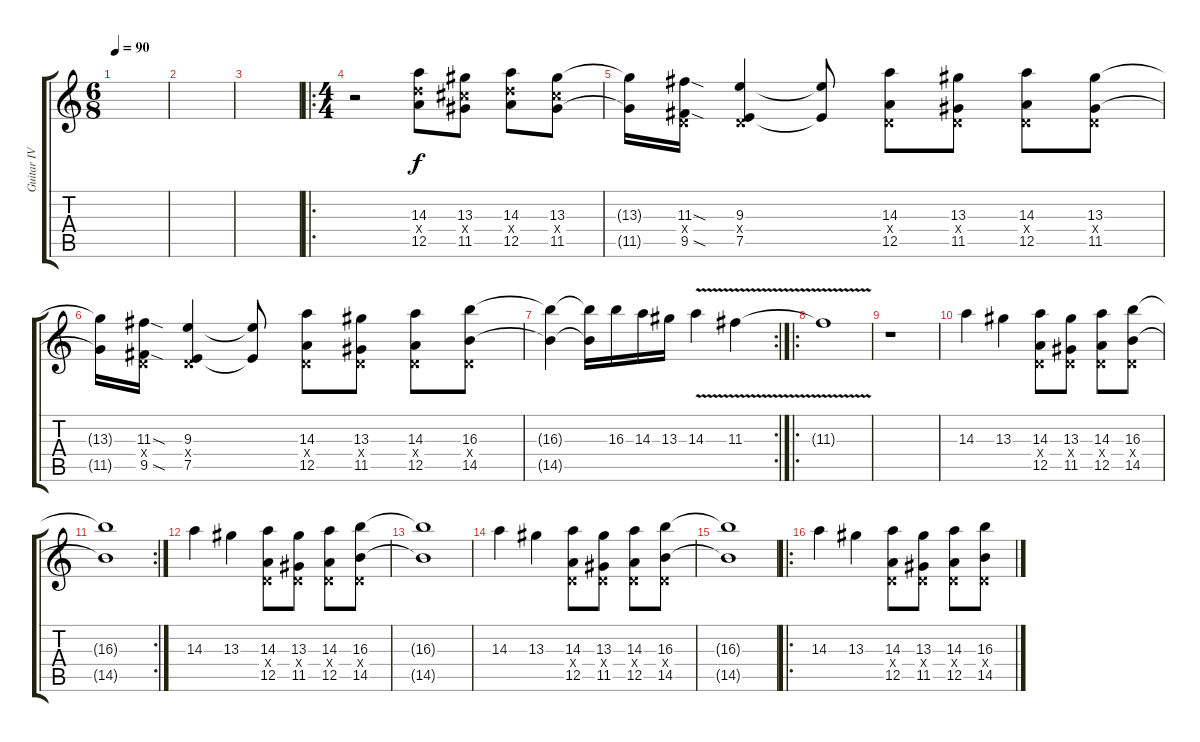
\track ("Guitar IV" "Guitar IV") {instrument distortionguitar}
\staff {score tabs}
\tuning (E4 B3 G3 D3 A2 E2) {hide}
\ts (6 8)
\tempo 90
\clef g2
\ks c
|
|
|
\ro
\ts (4 4)
r.2 (14.3 12.4{x} 12.5).8 (13.3 11.4{x} 11.5).8 (14.3 12.4{x} 12.5).8 (13.3 11.4{x} 11.5).8 |
(13.3{t} 11.5{t}).16 (11.3{sod} 0.4{x} 9.5{sod}).16 (9.3 0.4{x} 7.5).4 (9.3{t} 7.5{t}).8 (14.3 0.4{x} 12.5).8 (13.3 0.4{x} 11.5).8 (14.3 0.4{x} 12.5).8 (13.3 0.4{x} 11.5).8 |
(13.3{t} 11.5{t}).16 (11.3{sod} 0.4{x} 9.5{sod}).16 (9.3 0.4{x} 7.5).4 (9.3{t} 7.5{t}).8 (14.3 0.4{x} 12.5).8 (13.3 0.4{x} 11.5).8 (14.3 0.4{x} 12.5).8 (16.3 0.4{x} 14.5).8 |
\rc 2
(16.3{t} 14.5{t}).4 (16.3{t} 14.5{t}).16 16.3.16 14.3.16 13.3.16 14.3{v}.4 11.3{v}.4 |
\ro
11.3{t}.1 |
r.1 |
14.3.4 13.3.4 (14.3 0.4{x} 12.5).8 (13.3 0.4{x} 11.5).8 (14.3 0.4{x} 12.5).8 (16.3 0.4{x} 14.5).8 |
\rc 2
(16.3{t} 14.5{t}).1 |
14.3.4 13.3.4 (14.3 0.4{x} 12.5).8 (13.3 0.4{x} 11.5).8 (14.3 0.4{x} 12.5).8 (16.3 0.4{x} 14.5).8 |
(16.3{t} 14.5{t}).1 |
14.3.4 13.3.4 (14.3 0.4{x} 12.5).8 (13.3 0.4{x} 11.5).8 (14.3 0.4{x} 12.5).8 (16.3 0.4{x} 14.5).8 |
(16.3{t} 14.5{t}).1 |
\ro
14.3.4 13.3.4 (14.3 0.4{x} 12.5).8 (13.3 0.4{x} 11.5).8 (14.3 0.4{x} 12.5).8 (16.3 0.4{x} 14.5).8
